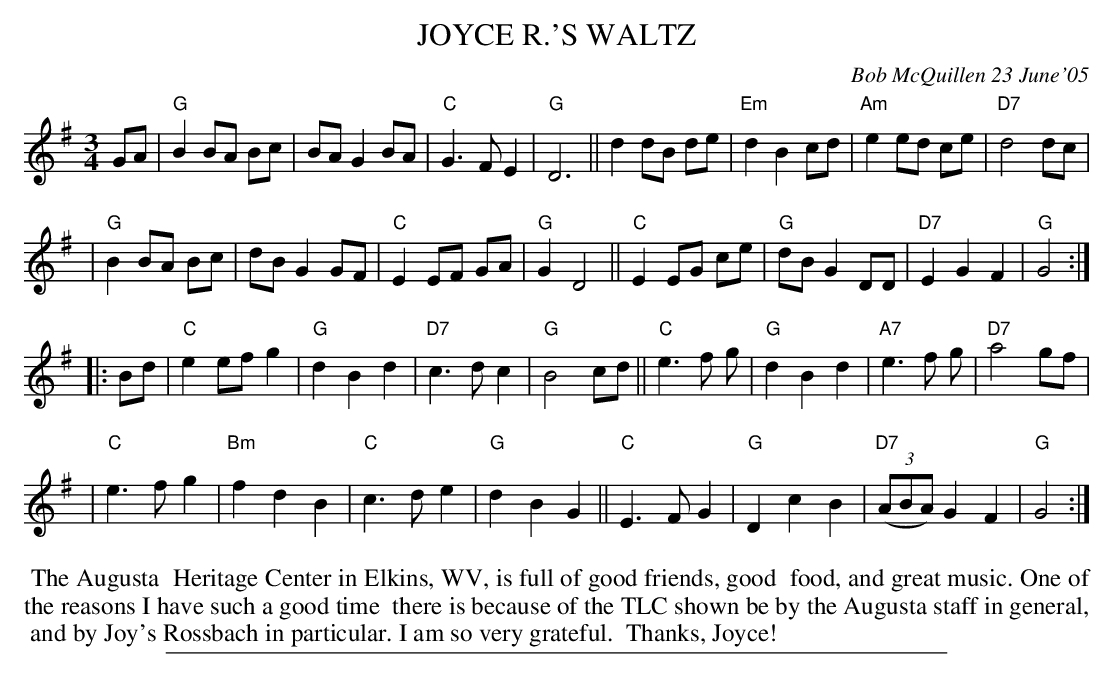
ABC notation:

X:1
T: JOYCE R.'S WALTZ
C: Bob McQuillen 23 June'05
M: 3/4
L: 1/8
K: G
GA \
| "G"B2 BA Bc | BA G2 BA | "C"G3 F E2 | "G"D6 || d2 dB de | "Em"d2 B2 cd | "Am"e2 ed ce | "D7"d4 dc |
| "G"B2 BA Bc | dB G2 GF | "C"E2 EF GA | "G"G2 D4 || "C"E2 EG ce | "G"dB G2 DD | "D7"E2 G2 F2 | "G"G4 :|
|: Bd \
| "C"e2 ef g2 | "G"d2 B2 d2 | "D7"c3 d c2 | "G"B4 cd || "C"e3 f g | "G"d2 B2 d2 | "A7"e3 f g | "D7"a4 gf |
| "C"e3 f g2 | "Bm"f2 d2 B2 | "C"c3 d e2 | "G"d2 B2 G2 || "C"E3 F G2 | "G"D2 c2 B2 | "D7"(3(ABA) G2 F2 | "G"G4 :|
